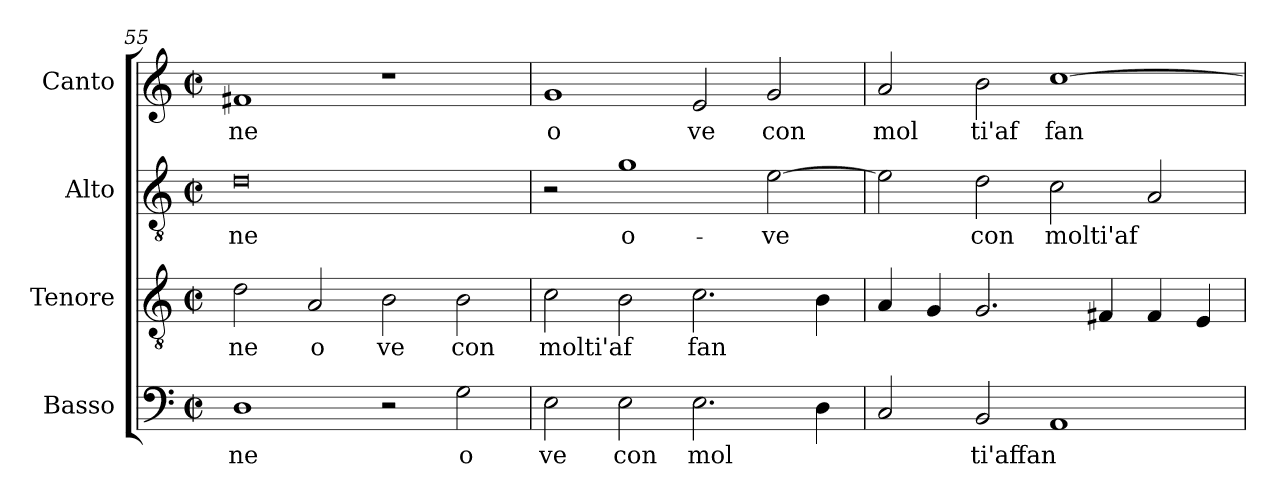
**kern	**text	**kern	**text	**kern	**text	**kern	**text
*part4	*part4	*part3	*part3	*part2	*part2	*part1	*part1
*staff4	*staff4	*staff3	*staff3	*staff2	*staff2	*staff1	*staff1
*I"Basso	*	*I"Tenore	*	*I"Alto	*	*I"Canto	*
*clefF4	*	*clefGv2	*	*clefGv2	*	*clefG2	*
*k[]	*	*k[]	*	*k[]	*	*k[]	*
*C:	*	*C:	*	*C:	*	*C:	*
*M2/2	*	*M2/2	*	*M2/2	*	*M2/2	*
*met(c|)	*	*met(c|)	*	*met(c|)	*	*met(c|)	*
=55	=55	=55	=55	=55	=55	=55	=55
!	!LO:LY:b:cj	!	!LO:LY:b:cj	!	!LO:LY:b:cj	!	!LO:LY:b:cj
1D	ne	2d\	-ne	0d	-ne	1f#X	ne
!	!	!	!LO:LY:b:cj	!	!	!	!
.	.	2A/	o	.	.	.	.
!	!	!	!LO:LY:b:cj	!	!	!	!
2r	.	2B\	ve	.	.	1r	.
!	!LO:LY:b:cj	!	!LO:LY:b:cj	!	!	!	!
2G\	o	2B\	con	.	.	.	.
=56	=56	=56	=56	=56	=56	=56	=56
!	!LO:LY:b:cj	!	!LO:LY:b:cj	!	!	!	!LO:LY:b:cj
2E\	ve	2c\	molti'af	2r	.	1g	o
!	!LO:LY:b:cj	!	!LO:LY:b:cj	!	!LO:LY:b:cj	!	!
2E\	con	2B\	.	1g	o-	.	.
!	!LO:LY:b:cj	!	!LO:LY:b:cj	!	!	!	!LO:LY:b:cj
2.E\	mol	2.c\	fan	.	.	2e/	ve
!	!	!	!	!	!LO:LY:b:cj	!	!LO:LY:b:cj
.	.	.	.	[>2e\	-ve	2g/	con
!	!LO:LY:b:cj	!	!LO:LY:b:cj	!	!	!	!
4D\	.	4B\	.	.	.	.	.
=57	=57	=57	=57	=57	=57	=57	=57
!	!LO:LY:b:cj	!	!LO:LY:b:cj	!	!LO:LY:b:cj	!	!LO:LY:b:cj
2C/	.	4A/	.	2e\]	.	2a/	mol
!	!	!	!LO:LY:b:cj	!	!	!	!
.	.	4G/	.	.	.	.	.
!	!LO:LY:b:cj	!	!LO:LY:b:cj	!	!LO:LY:b:cj	!	!LO:LY:b:cj
2BB/	ti'affan	2.G/	.	2d\	con	2b\	ti'af
!	!LO:LY:b:cj	!	!	!	!LO:LY:b:cj	!	!LO:LY:b:cj
1AA	.	.	.	2c\	molti'af-	[>1cc	fan
!	!	!	!LO:LY:b:cj	!	!	!	!
.	.	4F#/	.	.	.	.	.
!	!	!	!LO:LY:b:cj	!	!LO:LY:b:cj	!	!
.	.	4F#/	.	2A/	--	.	.
!	!	!	!LO:LY:b:cj	!	!	!	!
.	.	4E/	.	.	.	.	.
=	=	=	=	=	=	=	=
*-	*-	*-	*-	*-	*-	*-	*-
